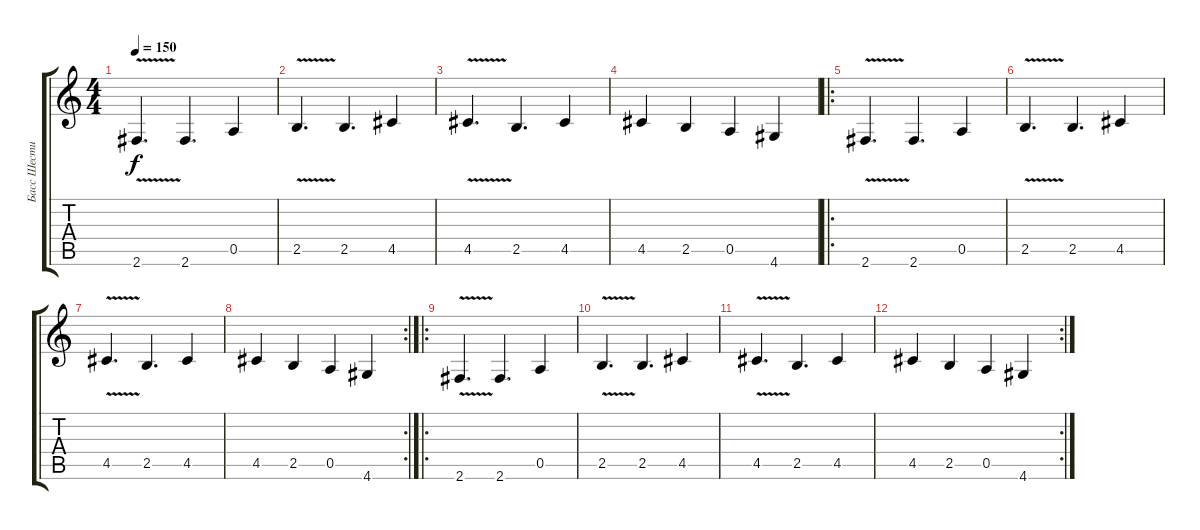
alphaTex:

\track ("Басс Шестиструнка" "Басс Шести") {instrument acousticguitarsteel}
\staff {score tabs}
\tuning (E4 B3 G3 D3 A2 E2) {hide}
\ts (4 4)
\tempo 150
\clef g2
\ks c
2.6{v}.4{d dy f} 2.6.4{d} 0.5.4 |
2.5{v}.4{d} 2.5.4{d} 4.5.4 |
4.5{v}.4{d} 2.5.4{d} 4.5.4 |
4.5.4 2.5.4 0.5.4 4.6.4 |
\ro
2.6{v}.4{d} 2.6.4{d} 0.5.4 |
2.5{v}.4{d} 2.5.4{d} 4.5.4 |
4.5{v}.4{d} 2.5.4{d} 4.5.4 |
\rc 2
4.5.4 2.5.4 0.5.4 4.6.4 |
\ro
2.6{v}.4{d} 2.6.4{d} 0.5.4 |
2.5{v}.4{d} 2.5.4{d} 4.5.4 |
4.5{v}.4{d} 2.5.4{d} 4.5.4 |
\rc 2
4.5.4 2.5.4 0.5.4 4.6.4
